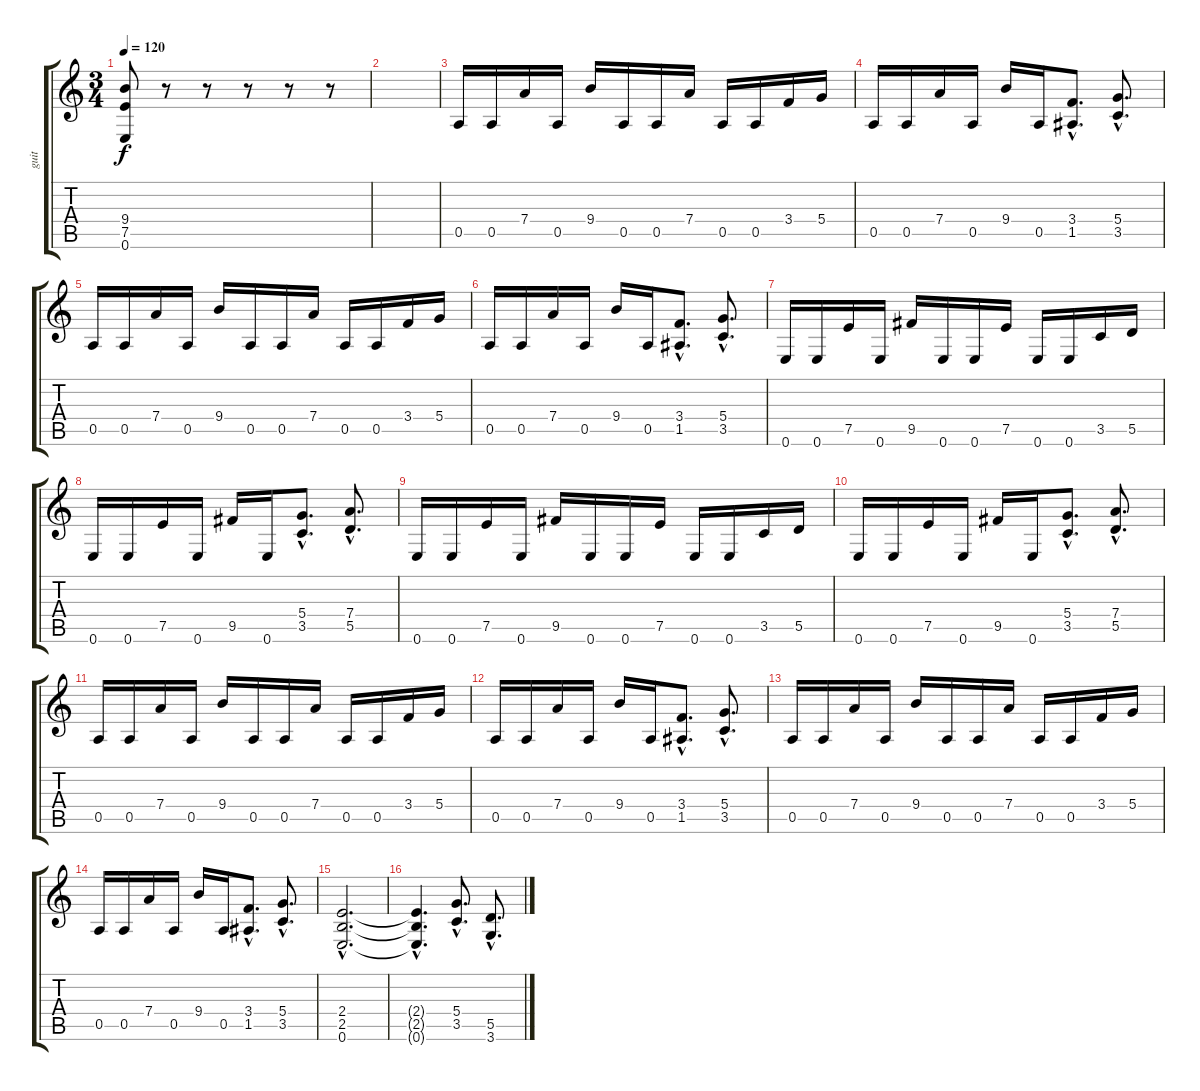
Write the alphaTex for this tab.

\track ("guit" "guit") {instrument distortionguitar}
\staff {score tabs}
\tuning (E4 B3 G3 D3 A2 E2) {hide}
\ts (3 4)
\tempo 120
\clef g2
\ks c
(9.4 7.5 0.6).8{dy f} r.8 r.8 r.8 r.8 r.8 |
|
0.5.16{balance 12} 0.5.16 7.4.16 0.5.16 9.4.16 0.5.16 0.5.16 7.4.16 0.5.16 0.5.16 3.4.16 5.4.16 |
0.5.16 0.5.16 7.4.16 0.5.16 9.4.16 0.5.16 (3.4{hac} 1.5{hac}).8{d} (5.4{hac} 3.5{hac}).8{d} |
0.5.16{balance 12} 0.5.16 7.4.16 0.5.16 9.4.16 0.5.16 0.5.16 7.4.16 0.5.16 0.5.16 3.4.16 5.4.16 |
0.5.16 0.5.16 7.4.16 0.5.16 9.4.16 0.5.16 (3.4{hac} 1.5{hac}).8{d} (5.4{hac} 3.5{hac}).8{d} |
0.6.16{balance 8} 0.6.16 7.5.16 0.6.16 9.5.16 0.6.16 0.6.16 7.5.16 0.6.16 0.6.16 3.5.16 5.5.16 |
0.6.16 0.6.16 7.5.16 0.6.16 9.5.16 0.6.16 (5.4{hac} 3.5{hac}).8{d} (7.4{hac} 5.5{hac}).8{d} |
0.6.16{balance 8} 0.6.16 7.5.16 0.6.16 9.5.16 0.6.16 0.6.16 7.5.16 0.6.16 0.6.16 3.5.16 5.5.16 |
0.6.16 0.6.16 7.5.16 0.6.16 9.5.16 0.6.16 (5.4{hac} 3.5{hac}).8{d} (7.4{hac} 5.5{hac}).8{d} |
0.5.16 0.5.16 7.4.16 0.5.16 9.4.16 0.5.16 0.5.16 7.4.16 0.5.16 0.5.16 3.4.16 5.4.16 |
0.5.16 0.5.16 7.4.16 0.5.16 9.4.16 0.5.16 (3.4{hac} 1.5{hac}).8{d} (5.4{hac} 3.5{hac}).8{d} |
0.5.16 0.5.16 7.4.16 0.5.16 9.4.16 0.5.16 0.5.16 7.4.16 0.5.16 0.5.16 3.4.16 5.4.16 |
0.5.16 0.5.16 7.4.16 0.5.16 9.4.16 0.5.16 (3.4{hac} 1.5{hac}).8{d} (5.4{hac} 3.5{hac}).8{d} |
(2.4{hac} 2.5{hac} 0.6{hac}).2{d} |
(2.4{hac t} 2.5{hac t} 0.6{hac t}).4{d} (5.4{hac} 3.5{hac}).8{d} (5.5{hac} 3.6{hac}).8{d}
